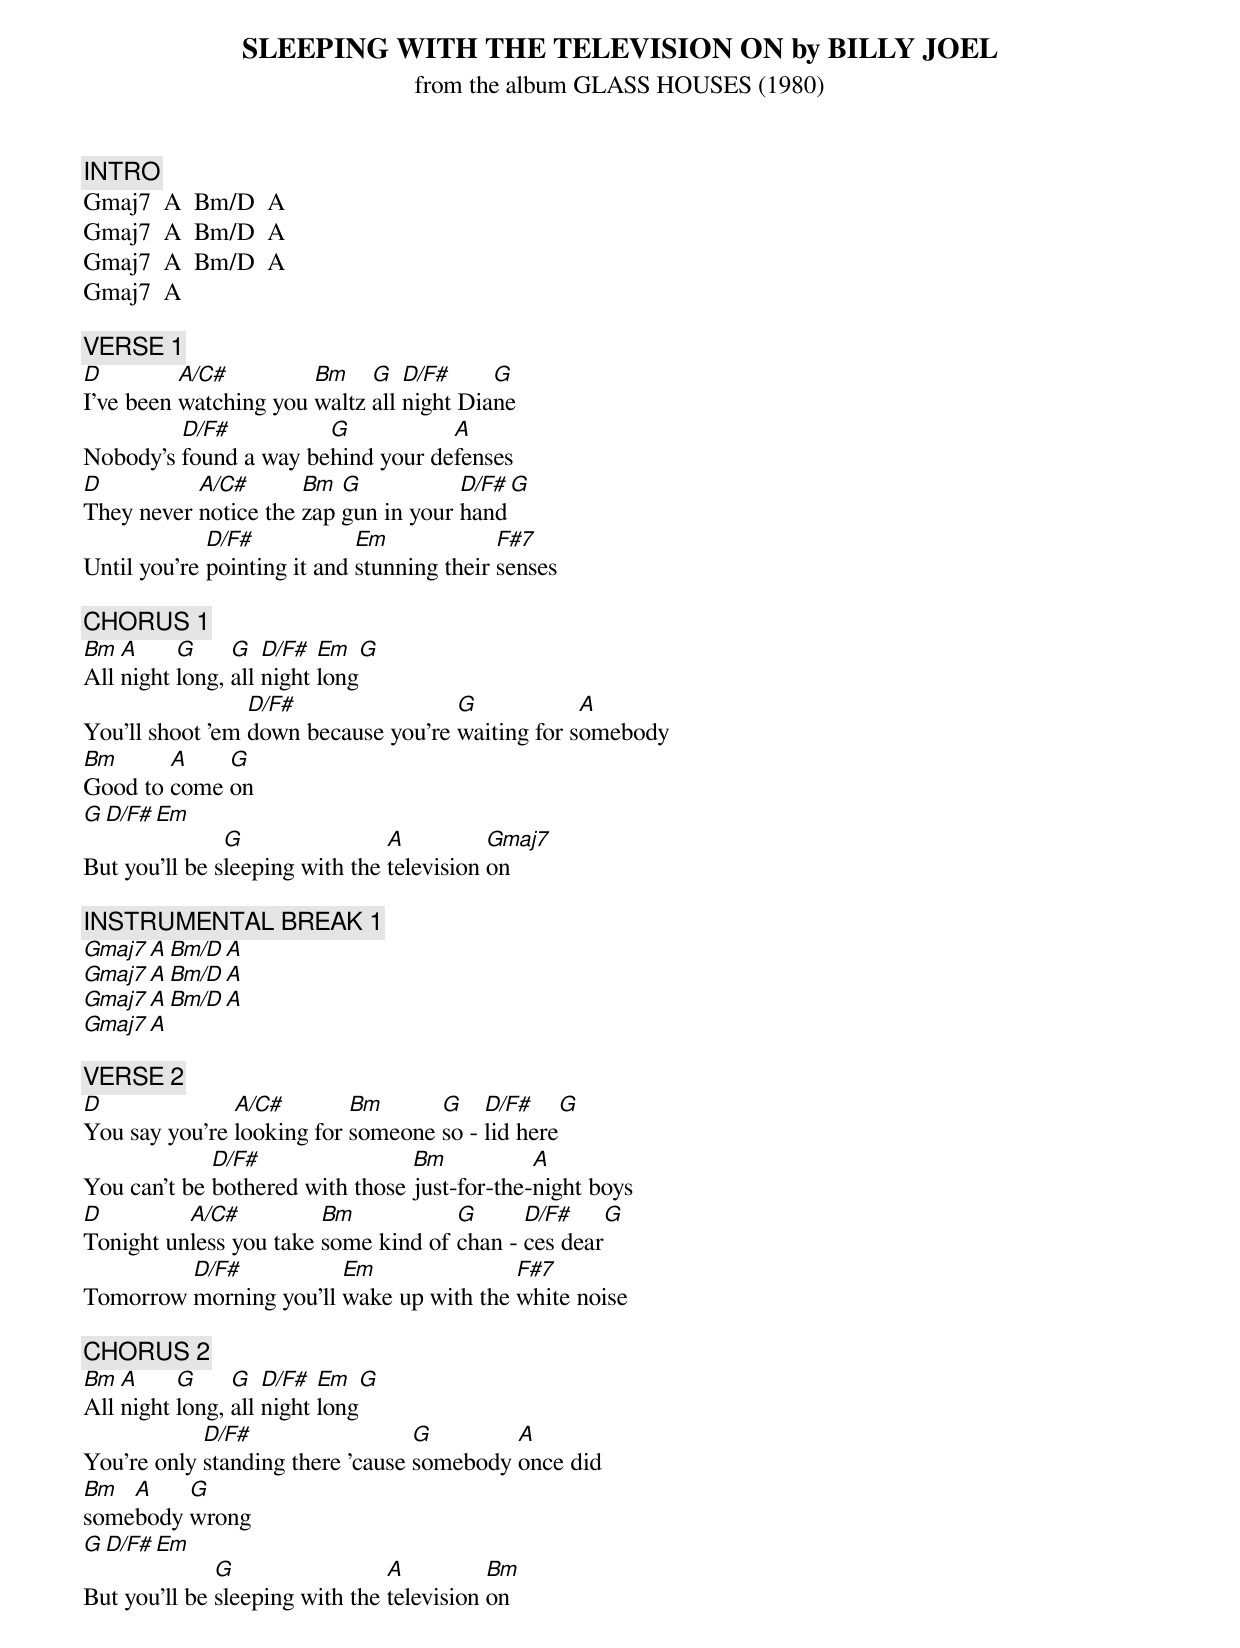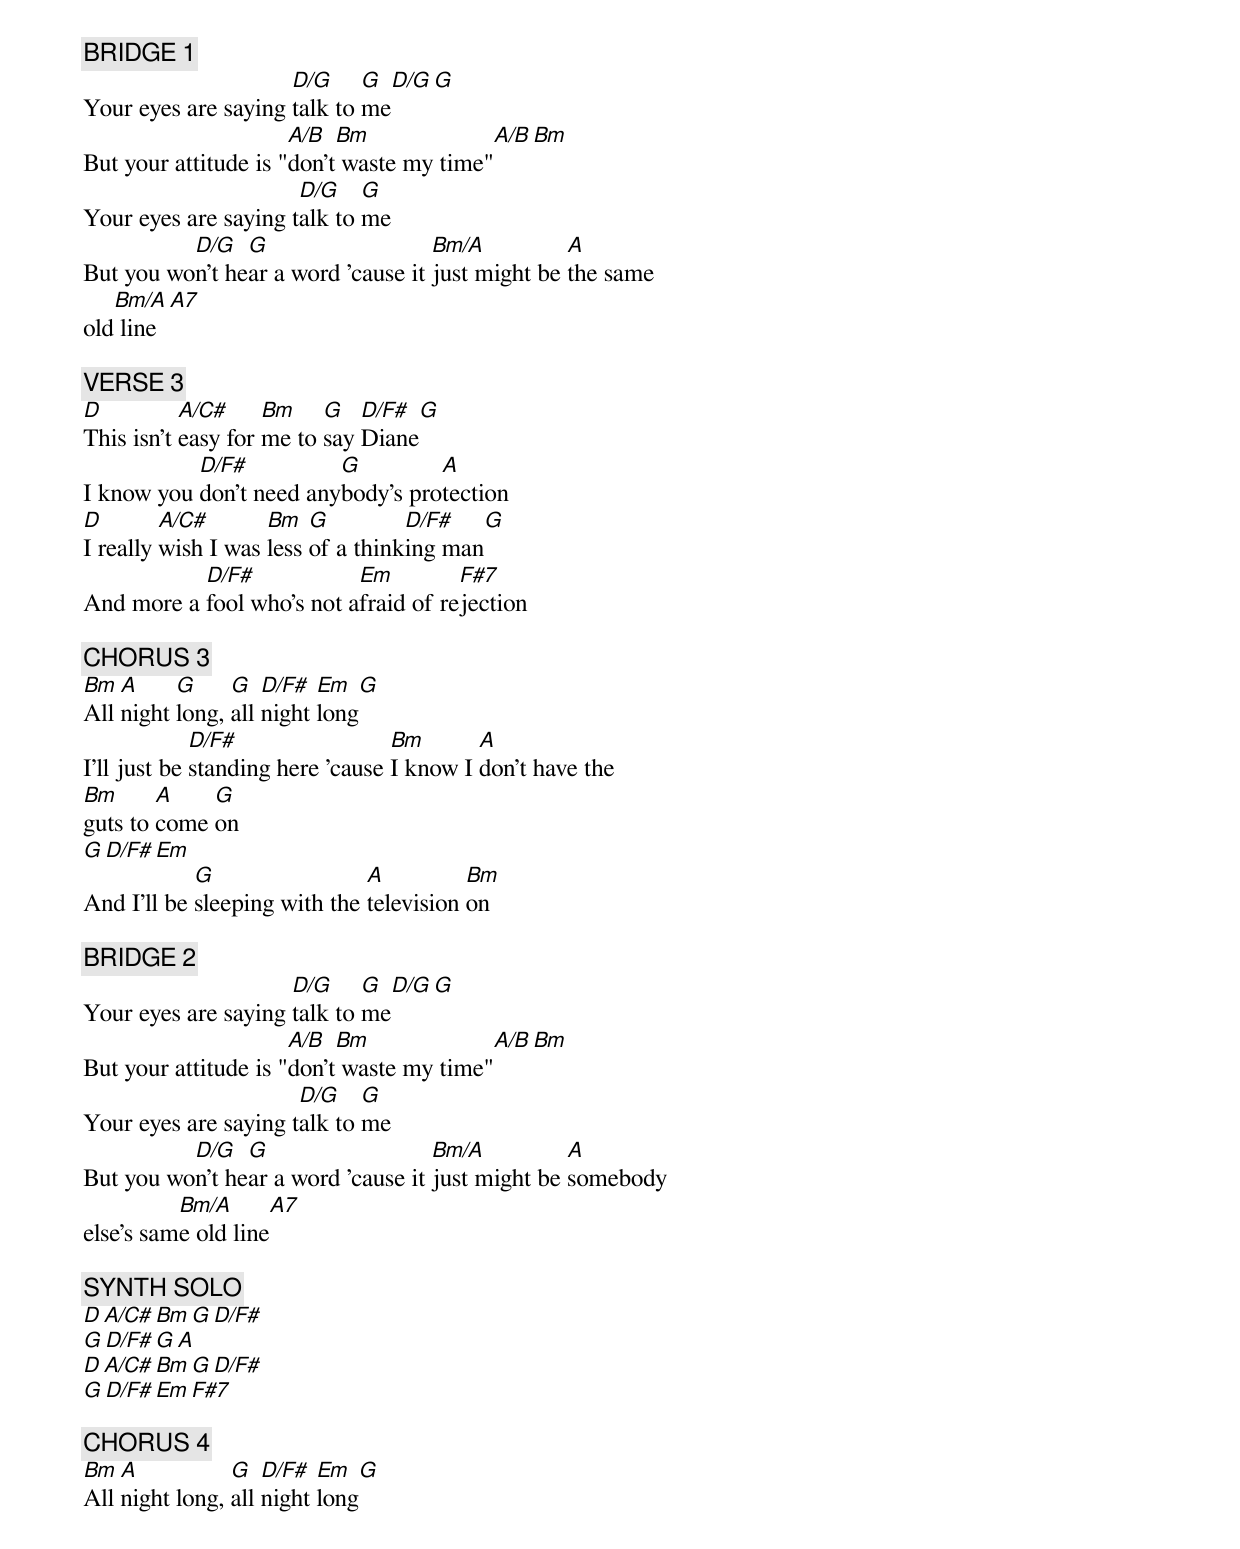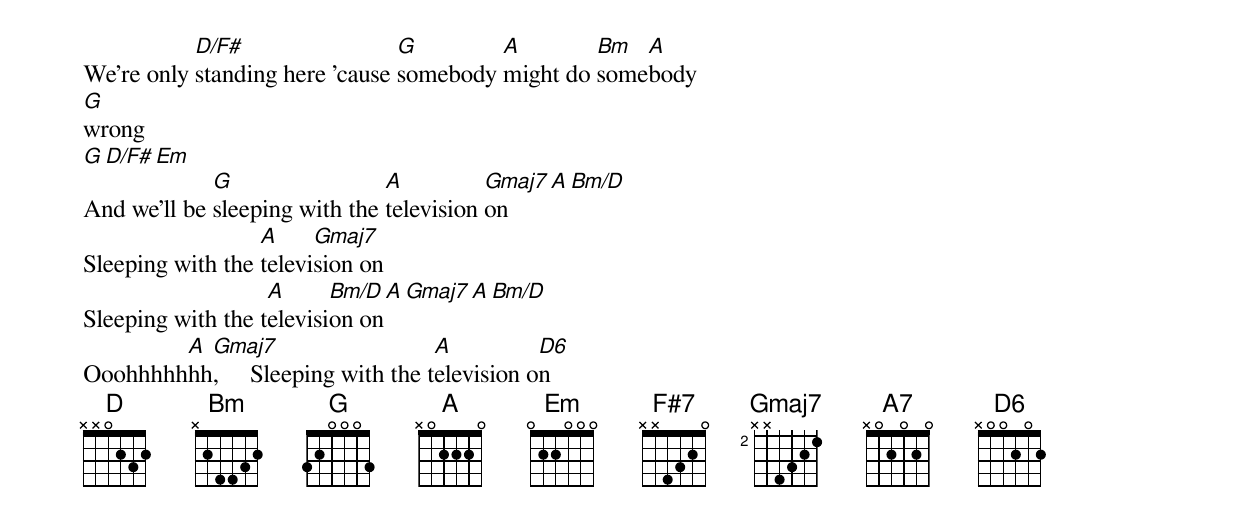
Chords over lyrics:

SLEEPING WITH THE TELEVISION ON by BILLY JOEL
from the album GLASS HOUSES (1980)

[INTRO]
Gmaj7  A  Bm/D  A
Gmaj7  A  Bm/D  A
Gmaj7  A  Bm/D  A
Gmaj7  A

[VERSE 1]
D         A/C#         Bm    G   D/F#     G
I've been watching you waltz all night Diane
         D/F#          G           A
Nobody's found a way behind your defenses
D          A/C#       Bm  G           D/F#     G
They never notice the zap gun in your hand
             D/F#            Em             F#7
Until you're pointing it and stunning their senses

[CHORUS 1]
Bm  A     G     G   D/F#  Em    G
All night long, all night long
                 D/F#                G            A
You'll shoot 'em down because you're waiting for somebody
Bm      A    G
Good to come on
G  D/F#  Em
               G                A          Gmaj7
But you'll be sleeping with the television on

[INSTRUMENTAL BREAK 1]
Gmaj7  A  Bm/D  A
Gmaj7  A  Bm/D  A
Gmaj7  A  Bm/D  A
Gmaj7  A

[VERSE 2]
D              A/C#        Bm      G    D/F#     G
You say you're looking for someone so - lid here
             D/F#                Bm           A
You can't be bothered with those just-for-the-night boys
D         A/C#          Bm           G      D/F#    G
Tonight unless you take some kind of chan - ces dear
         D/F#           Em               F#7
Tomorrow morning you'll wake up with the white noise

[CHORUS 2]
Bm  A     G     G   D/F#  Em    G
All night long, all night long
            D/F#                  G        A
You're only standing there 'cause somebody once did
Bm  A    G
somebody wrong
G  D/F#  Em
              G                 A          Bm
But you'll be sleeping with the television on

[BRIDGE 1]
                     D/G     G    D/G    G
Your eyes are saying talk to me
                      A/B  Bm               A/B  Bm
But your attitude is "don't waste my time"
                      D/G    G
Your eyes are saying talk to me
          D/G   G                   Bm/A          A
But you won't hear a word 'cause it just might be the same
   Bm/A       A7
old line

[VERSE 3]
D          A/C#     Bm    G   D/F#     G
This isn't easy for me to say Diane
           D/F#          G         A
I know you don't need anybody's protection
D        A/C#       Bm   G         D/F#     G
I really wish I was less of a thinking man
           D/F#            Em         F#7
And more a fool who's not afraid of rejection

[CHORUS 3]
Bm  A     G     G   D/F#  Em    G
All night long, all night long
             D/F#                 Bm       A
I'll just be standing here 'cause I know I don't have the
Bm      A    G
guts to come on
G  D/F#  Em
            G                 A          Bm
And I'll be sleeping with the television on

[BRIDGE 2]
                     D/G     G    D/G    G
Your eyes are saying talk to me
                      A/B  Bm               A/B  Bm
But your attitude is "don't waste my time"
                      D/G    G
Your eyes are saying talk to me
          D/G   G                   Bm/A          A
But you won't hear a word 'cause it just might be somebody
          Bm/A       A7
else's same old line

[SYNTH SOLO]
D  A/C#  Bm  G  D/F#
G  D/F#  G   A
D  A/C#  Bm  G  D/F#
G  D/F#  Em  F#7

[CHORUS 4]
Bm  A           G   D/F#  Em    G
All night long, all night long
           D/F#                 G        A        Bm  A
We're only standing here 'cause somebody might do somebody
G
wrong
G  D/F#  Em
             G                 A          Gmaj7  A  Bm/D
And we'll be sleeping with the television on
                  A     Gmaj7
Sleeping with the television on
                   A      Bm/D     A   Gmaj7    A Bm/D
Sleeping with the television on
        A Gmaj7                    A          D6
Ooohhhhhhh,     Sleeping with the television on
